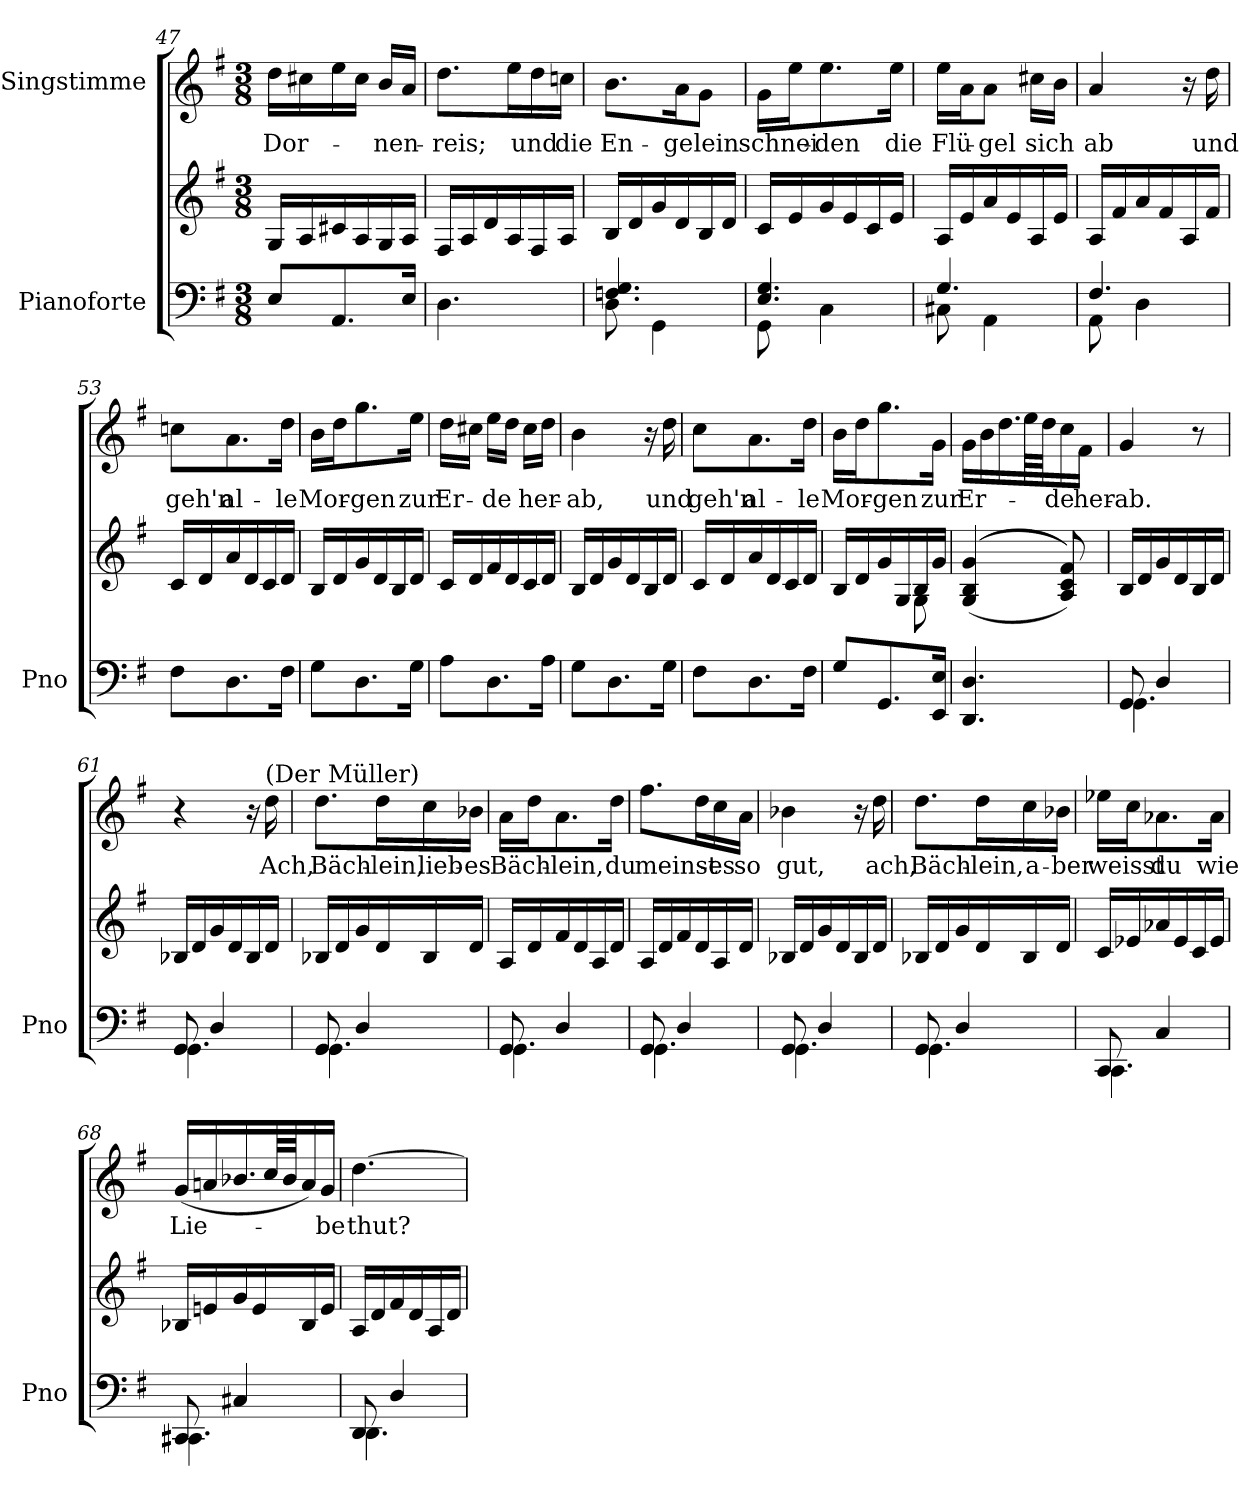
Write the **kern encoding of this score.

**kern	**kern	**kern	**text
*part2	*part2	*part1	*part1
*staff3	*staff2	*staff1	*staff1
*I"Pianoforte	*	*I"Singstimme	*
*I'Pno	*	*	*
!!LO:LB:g=z
*clefF4	*clefG2	*clefG2	*
*k[f#]	*k[f#]	*k[f#]	*
*M3/8	*M3/8	*M3/8	*
=47	=47	=47	=47
!	!	!	!LO:LY:b
8E/L	16G/LL	16dd\LL	Dor-
.	16A/	16cc#X\	.
8.AA/	16c#X/	16ee\	.
.	16A/	16cc#\JJ	.
!	!	!	!LO:LY:b
.	16G/	16b/LL	nen-
16E/Jk	16A/JJ	16a/JJ	.
=48	=48	=48	=48
!	!	!	!LO:LY:b
4.D\	16F#/LL	8.dd\L	reis;
.	16A/	.	.
.	16d/	.	.
.	16A/	16ee\L	.
!	!	!	!LO:LY:b
.	16F#/	16dd\	und
!	!	!	!LO:LY:b
.	16A/JJ	16ccn\JJ	die
=49	=49	=49	=49
*^	*	*	*
!	!	!	!	!LO:LY:b
4.Fn/ 4.G/	8D\	16B/LL	8.b\L	En-
.	.	16d/	.	.
.	4GG\	16g/	.	.
!	!	!	!	!LO:LY:b
.	.	16d/	16a\K	-ge
!	!	!	!	!LO:LY:b
.	.	16B/	8g\J	lein
.	.	16d/JJ	.	.
=50	=50	=50	=50	=50
!	!	!	!	!LO:LY:b
4.E/ 4.G/	8GG\	16c/LL	16g\LL	schnei-
.	.	16e/	16ee\J	.
!	!	!	!	!LO:LY:b
.	4C\	16g/	8.ee\	den
.	.	16e/	.	.
.	.	16c/	.	.
!	!	!	!	!LO:LY:b
.	.	16e/JJ	16ee\Jk	die
=51	=51	=51	=51	=51
!	!	!	!	!LO:LY:b
4.G/	8C#X\	16A/LL	16ee\LL	Flü-
.	.	16e/	16a\J	.
!	!	!	!	!LO:LY:b
.	4AA\	16a/	8a\J	gel
.	.	16e/	.	.
!	!	!	!	!LO:LY:b
.	.	16A/	16cc#X\LL	sich
.	.	16e/JJ	16b\JJ	.
=52	=52	=52	=52	=52
!	!	!	!	!LO:LY:b
4.F#/	8AA\	16A/LL	4a/	ab
.	.	16f#/	.	.
.	4D\	16a/	.	.
.	.	16f#/	.	.
.	.	16A/	16r	.
!	!	!	!	!LO:LY:b
.	.	16f#/JJ	16dd\	und
*v	*v	*	*	*
!!LO:LB:g=z
=53	=53	=53	=53
!	!	!	!LO:LY:b
8F#\L	16c/LL	8ccn\L	geh'n
.	16d/	.	.
!	!	!	!LO:LY:b
8.D\	16a/	8.a\	al-
.	16d/	.	.
.	16c/	.	.
!	!	!	!LO:LY:b
16F#\Jk	16d/JJ	16dd\Jk	-le
=54	=54	=54	=54
!	!	!	!LO:LY:b
8G\L	16B/LL	16b\LL	Mor-
.	16d/	16dd\J	.
!	!	!	!LO:LY:b
8.D\	16g/	8.gg\	-gen
.	16d/	.	.
.	16B/	.	.
!	!	!	!LO:LY:b
16G\Jk	16d/JJ	16ee\Jk	zur
=55	=55	=55	=55
!	!	!	!LO:LY:b
8A\L	16c/LL	16dd\LL	Er-
.	16d/	16cc#X\JJ	.
!	!	!	!LO:LY:b
8.D\	16f#/	16ee\LL	de
.	16d/	16dd\JJ	.
!	!	!	!LO:LY:b
.	16c/	16cc#\LL	her-
16A\Jk	16d/JJ	16dd\JJ	.
=56	=56	=56	=56
!	!	!	!LO:LY:b
8G\L	16B/LL	4b\	ab,
.	16d/	.	.
8.D\	16g/	.	.
.	16d/	.	.
.	16B/	16r	.
!	!	!	!LO:LY:b
16G\Jk	16d/JJ	16dd\	und
=57	=57	=57	=57
!	!	!	!LO:LY:b
8F#\L	16c/LL	8cc\L	geh'n
.	16d/	.	.
!	!	!	!LO:LY:b
8.D\	16a/	8.a\	al-
.	16d/	.	.
.	16c/	.	.
!	!	!	!LO:LY:b
16F#\Jk	16d/JJ	16dd\Jk	-le
=58	=58	=58	=58
*	*^	*	*
!	!	!	!	!LO:LY:b
8G/L	16B/LL	4rAyy	16b\LL	Mor-
.	16d/	.	16dd\J	.
!	!	!	!	!LO:LY:b
8.GG/	16g/	.	8.gg\	gen
.	16G/	.	.	.
.	16B/	8G\	.	.
!	!	!	!	!LO:LY:b
16EE/ 16E/Jk	16g/JJ	.	16g\Jk	zur
*	*v	*v	*	*
!!LO:PB:g=z
=59	=59	=59	=59
!	!	!	!LO:LY:b
4.DD/ 4.D/	(>(<(<4G/ 4B/ 4g/	16g\LL	Er-
.	.	16b\	.
.	.	16.dd\	.
.	.	64ee\LL	.
.	.	64dd\JJ	.
!	!	!	!LO:LY:b
.	8A/ 8c/ 8f#/)))	16cc\	de
!	!	!	!LO:LY:b
.	.	16f#\JJ	her-
=60	=60	=60	=60
!LO:N:head=solid	!	!	!LO:LY:b
*^	*	*	*
8GG/	4.GG\	16B/LL	4g/	-ab.
.	.	16d/	.	.
4D/	.	16g/	.	.
.	.	16d/	.	.
.	.	16B/	8r	.
.	.	16d/JJ	.	.
=61	=61	=61	=61	=61
!LO:N:head=solid	!	!	!	!
8GG/	4.GG\	16B-X/LL	4r	.
.	.	16d/	.	.
4D/	.	16g/	.	.
.	.	16d/	.	.
.	.	16B-/	16r	.
!	!	!	!LO:TX:a:t=(Der Müller)	!
!	!	!	!	!LO:LY:b
.	.	16d/JJ	16dd\	Ach,
=62	=62	=62	=62	=62
!LO:N:head=solid	!	!	!	!LO:LY:b
8GG/	4.GG\	16B-X/LL	8.dd\L	Bäch-
.	.	16d/	.	.
4D/	.	16g/	.	.
!	!	!	!	!LO:LY:b
.	.	16d/	16dd\L	-lein,
!	!	!	!	!LO:LY:b
.	.	16B-/	16cc\	lieb-
!	!	!	!	!LO:LY:b
.	.	16d/JJ	16b-X\JJ	-es
=63	=63	=63	=63	=63
!LO:N:head=solid	!	!	!	!LO:LY:b
8GG/	4.GG\	16A/LL	16a\LL	Bäch-
.	.	16d/	16dd\J	.
!	!	!	!	!LO:LY:b
4D/	.	16f#/	8.a\	lein,
.	.	16d/	.	.
.	.	16A/	.	.
!	!	!	!	!LO:LY:b
.	.	16d/JJ	16dd\Jk	du
=64	=64	=64	=64	=64
!LO:N:head=solid	!	!	!	!LO:LY:b
8GG/	4.GG\	16A/LL	8.ff#\L	meinst-
.	.	16d/	.	.
4D/	.	16f#/	.	.
.	.	16d/	16dd\L	.
!	!	!	!	!LO:LY:b
.	.	16A/	16cc\	es
!	!	!	!	!LO:LY:b
.	.	16d/JJ	16a\JJ	so
!!LO:LB:g=z
=65	=65	=65	=65	=65
!LO:N:head=solid	!	!	!	!LO:LY:b
8GG/	4.GG\	16B-X/LL	4b-X\	gut,
.	.	16d/	.	.
4D/	.	16g/	.	.
.	.	16d/	.	.
.	.	16B-/	16r	.
!	!	!	!	!LO:LY:b
.	.	16d/JJ	16dd\	ach,
=66	=66	=66	=66	=66
!LO:N:head=solid	!	!	!	!LO:LY:b
8GG/	4.GG\	16B-X/LL	8.dd\L	Bäch-
.	.	16d/	.	.
4D/	.	16g/	.	.
!	!	!	!	!LO:LY:b
.	.	16d/	16dd\L	-lein,
!	!	!	!	!LO:LY:b
.	.	16B-/	16cc\	a-
!	!	!	!	!LO:LY:b
.	.	16d/JJ	16b-X\JJ	-ber
=67	=67	=67	=67	=67
!LO:N:head=solid	!	!	!	!LO:LY:b
8CC/	4.CC\	16c/LL	16ee-X\LL	weisst
.	.	16e-X/	16cc\J	.
!	!	!	!	!LO:LY:b
4C/	.	16a-X/	8.a-X\	du
.	.	16e-/	.	.
.	.	16c/	.	.
!	!	!	!	!LO:LY:b
.	.	16e-/JJ	16a-\Jk	wie
=68	=68	=68	=68	=68
!LO:N:head=solid	!	!	!	!LO:LY:b
8CC#X/	4.CC#\	16B-X/LL	(<16g/LL	Lie-
.	.	16en/	16an/	.
4C#X/	.	16g/	16.b-X/	.
.	.	16e/	.	.
.	.	.	64cc/LL	.
.	.	.	64b-/JJ	.
.	.	16B-/	16a/)	.
!	!	!	!	!LO:LY:b
.	.	16e/JJ	16g/JJ	be
=69	=69	=69	=69	=69
!LO:N:head=solid	!	!	!	!LO:LY:b
8DD/	4.DD\	16A/LL	[4.dd\	-thut?
.	.	16d/	.	.
4D/	.	16f#/	.	.
.	.	16d/	.	.
.	.	16A/	.	.
.	.	16d/JJ	.	.
*v	*v	*	*	*
=	=	=	=
*-	*-	*-	*-
